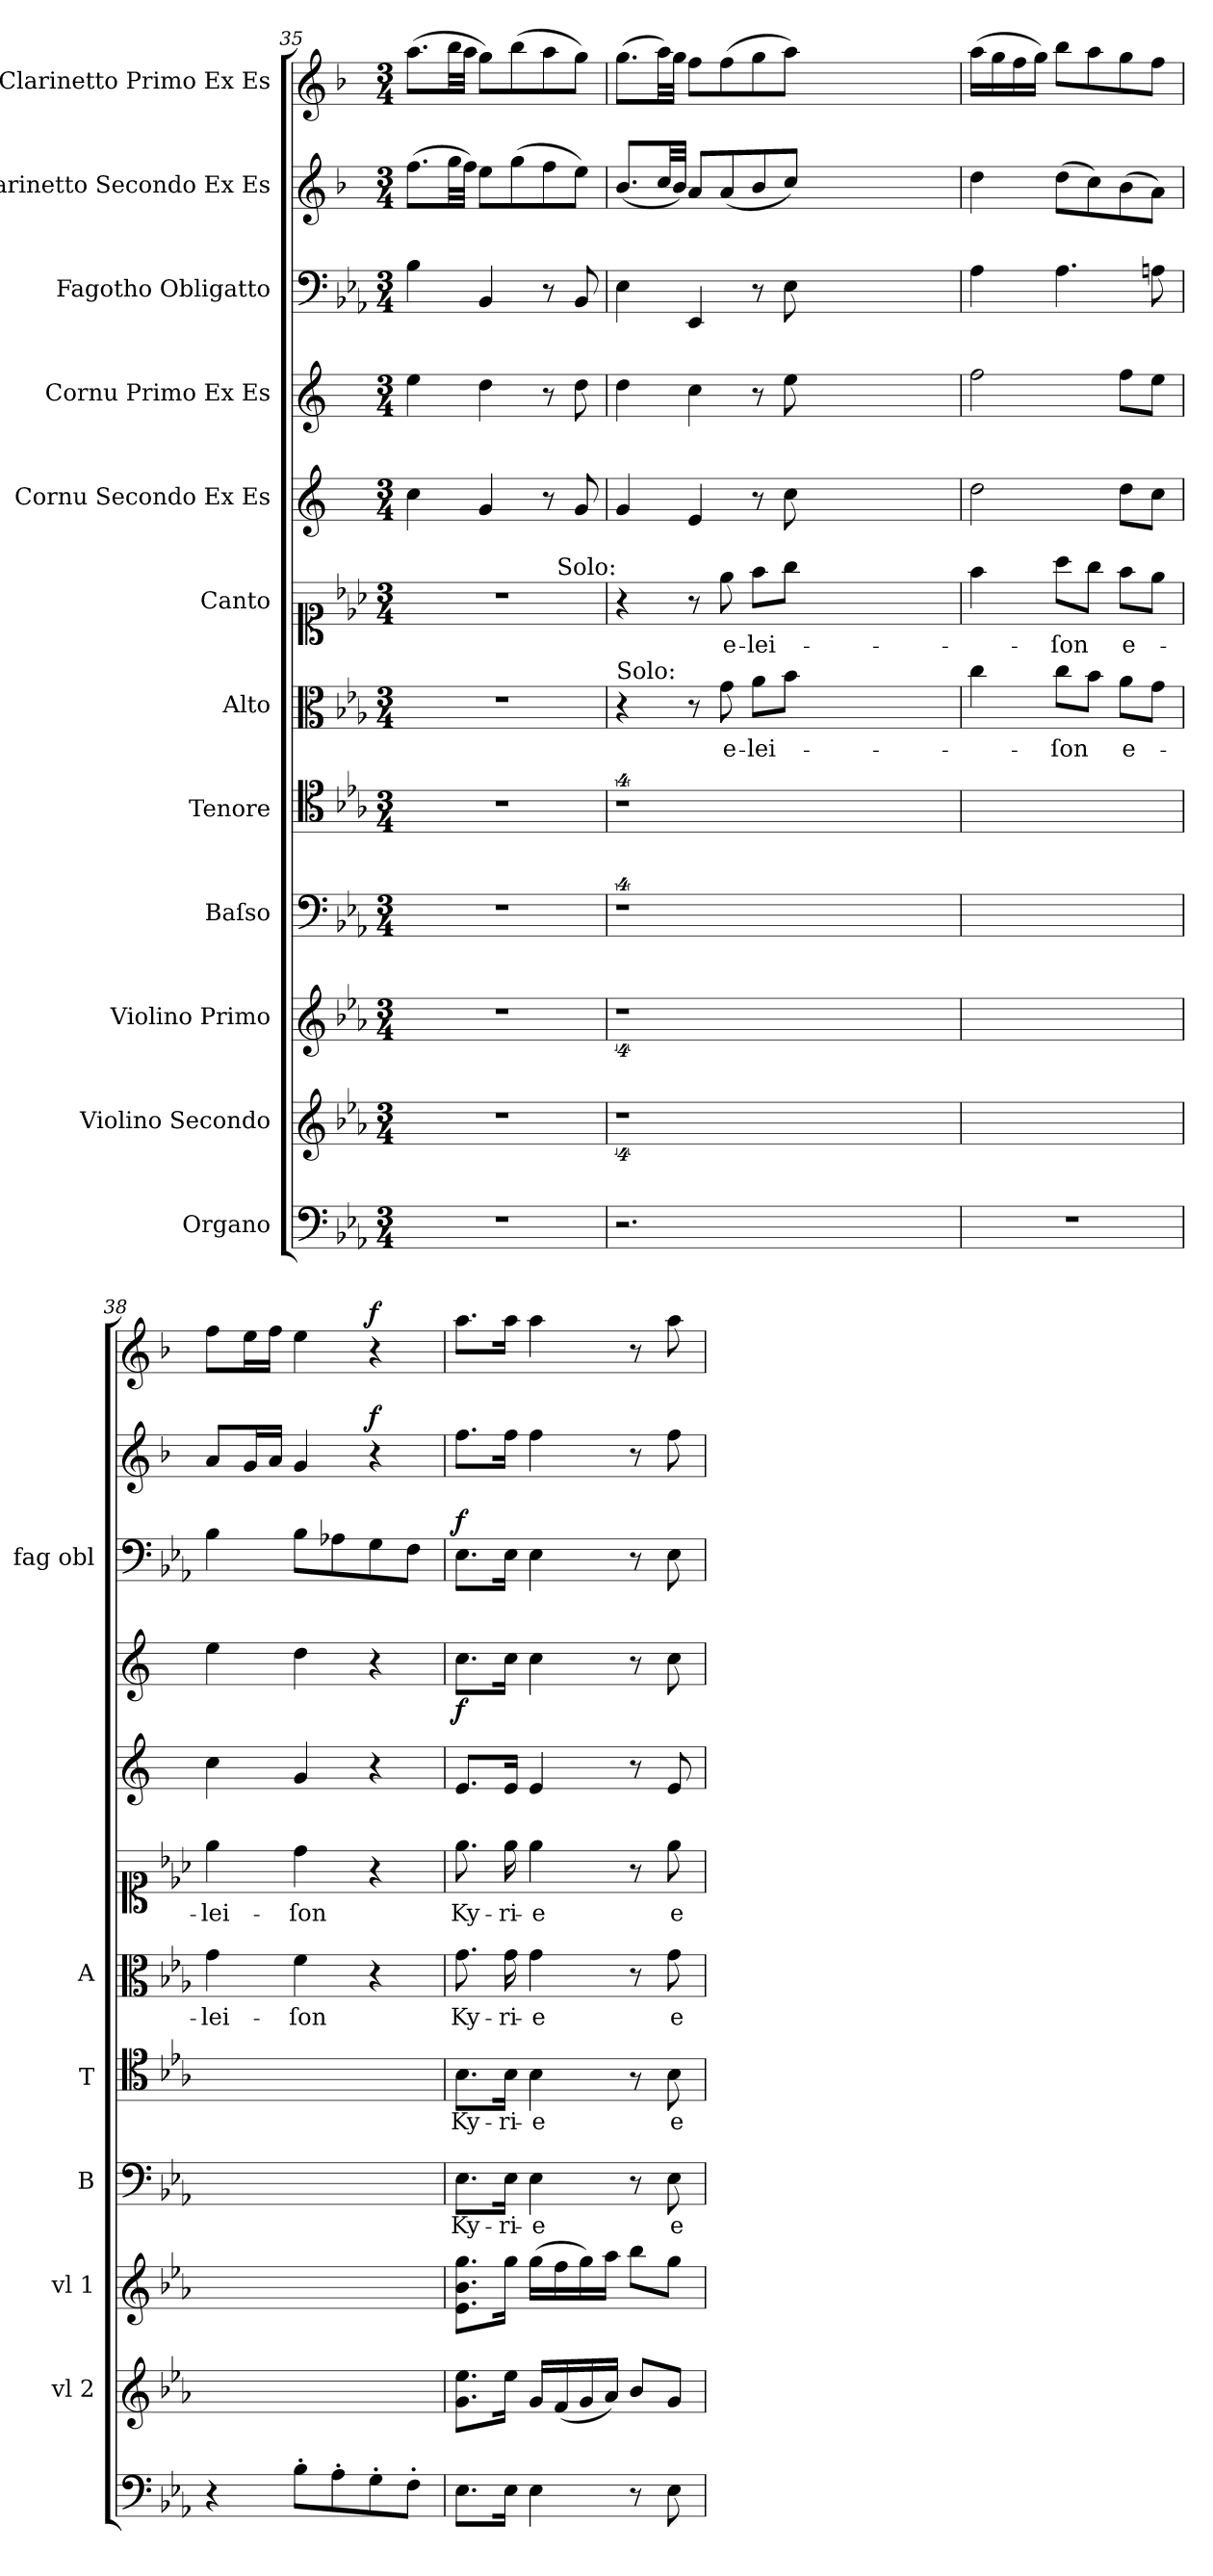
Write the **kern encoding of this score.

**kern	**kern	**kern	**kern	**text	**kern	**text	**kern	**text	**kern	**text	**kern	**dynam	**kern	**dynam	**kern	**dynam	**kern	**dynam	**kern	**dynam
*part12	*part11	*part10	*part9	*part9	*part8	*part8	*part7	*part7	*part6	*part6	*part5	*part5	*part4	*part4	*part3	*part3	*part2	*part2	*part1	*part1
*staff12	*staff11	*staff10	*staff9	*staff9	*staff8	*staff8	*staff7	*staff7	*staff6	*staff6	*staff5	*staff5	*staff4	*staff4	*staff3	*staff3	*staff2	*staff2	*staff1	*staff1
*I"Organo	*I"Violino Secondo	*I"Violino Primo	*I"Baſso	*	*I"Tenore	*	*I"Alto	*	*I"Canto	*	*I"Cornu Secondo Ex Es	*	*I"Cornu Primo Ex Es	*	*I"Fagotho Obligatto	*	*I"Clarinetto Secondo Ex Es	*	*I"Clarinetto Primo Ex Es	*
*	*I'vl 2	*I'vl 1	*I'B	*	*I'T	*	*I'A	*	*	*	*	*	*	*	*I'fag obl	*	*	*	*	*
*clefF4	*clefG2	*clefG2	*clefF4	*	*clefC4	*	*clefC3	*	*clefC1	*	*clefG2	*	*clefG2	*	*clefF4	*	*clefG2	*	*clefG2	*
*	*	*	*	*	*	*	*	*	*	*	*ITrd-2c-3	*	*ITrd-2c-3	*	*	*	*ITrd1c2	*	*ITrd1c2	*
*k[b-e-a-]	*k[b-e-a-]	*k[b-e-a-]	*k[b-e-a-]	*	*k[b-e-a-]	*	*k[b-e-a-]	*	*k[b-e-a-]	*	*k[b-e-a-]	*	*k[b-e-a-]	*	*k[b-e-a-]	*	*k[b-e-a-]	*	*k[b-e-a-]	*
*M3/4	*M3/4	*M3/4	*M3/4	*	*M3/4	*	*M3/4	*	*M3/4	*	*M3/4	*	*M3/4	*	*M3/4	*	*M3/4	*	*M3/4	*
=35	=35	=35	=35	=35	=35	=35	=35	=35	=35	=35	=35	=35	=35	=35	=35	=35	=35	=35	=35	=35
2.r	2.r	2.r	2.r	.	2.r	.	2.r	.	2.r	.	4ee-\	.	4gg\	.	4B-\	.	(8.ee-\L	.	(8.gg\L	.
.	.	.	.	.	.	.	.	.	.	.	.	.	.	.	.	.	32ff\LL	.	32aa-\LL	.
.	.	.	.	.	.	.	.	.	.	.	.	.	.	.	.	.	32ee-\JJJ)	.	32gg\JJJ	.
.	.	.	.	.	.	.	.	.	.	.	4b-/	.	4ff\	.	4BB-/	.	8dd\L	.	8ff\L)	.
.	.	.	.	.	.	.	.	.	.	.	.	.	.	.	.	.	(8ff\	.	(8aa-\	.
.	.	.	.	.	.	.	.	.	.	.	8r	.	8r	.	8r	.	8ee-\	.	8gg\	.
.	.	.	.	.	.	.	.	.	.	.	8b-/	.	8ff\	.	8BB-/	.	8dd\J)	.	8ff\J)	.
=36	=36	=36	=36	=36	=36	=36	=36	=36	=36	=36	=36	=36	=36	=36	=36	=36	=36	=36	=36	=36
!	!	!	!	!	!	!	!	!	!LO:TX:a:rj:t=Solo&colon;	!	!	!	!	!	!	!	!	!	!	!
!	!	!	!	!	!	!	!LO:TX:a:t=Solo&colon;	!	!	!	!	!	!	!	!	!	!	!	!	!
2.r	4%9r	4%9r	4%9r	.	4%9r	.	4r	.	4r	.	4b-/	.	4ff\	.	4E-\	.	(8.a-/L	.	(8.ff\L	.
.	.	.	.	.	.	.	.	.	.	.	.	.	.	.	.	.	32b-/LL	.	32gg\LL)	.
.	.	.	.	.	.	.	.	.	.	.	.	.	.	.	.	.	32a-/JJJ)	.	32ff\JJJ	.
.	.	.	.	.	.	.	8r	.	8r	.	4g/	.	4ee-\	.	4EE-/	.	8g/L	.	8ee-\L	.
.	.	.	.	.	.	.	8g\	e-	8ee-\	e-	.	.	.	.	.	.	(8g/	.	(8ee-\	.
.	.	.	.	.	.	.	8a-\L	-lei-	8ff\L	-lei-	8r	.	8r	.	8r	.	8a-/	.	8ff\	.
.	.	.	.	.	.	.	8b-\J	.	8gg\J	.	8ee-\	.	8gg\	.	8E-\	.	8b-/J)	.	8gg\J)	.
1.ryy	.	.	.	.	.	.	1.ryy	.	1.ryy	.	1.ryy	.	1.ryy	.	1.ryy	.	1.ryy	.	1.ryy	.
=37	=37	=37	=37	=37	=37	=37	=37	=37	=37	=37	=37	=37	=37	=37	=37	=37	=37	=37	=37	=37
2.r	2.ryy	2.ryy	2.ryy	.	2.ryy	.	4cc\	.	4ff\	.	2ff\	.	2aa-\	.	4A-\	.	4cc\	.	(16gg\LL	.
.	.	.	.	.	.	.	.	.	.	.	.	.	.	.	.	.	.	.	16ff\	.
.	.	.	.	.	.	.	.	.	.	.	.	.	.	.	.	.	.	.	16ee-\	.
.	.	.	.	.	.	.	.	.	.	.	.	.	.	.	.	.	.	.	16ff\JJ)	.
.	.	.	.	.	.	.	8cc\L	-ſon	8aa-\L	-ſon	.	.	.	.	4.A-\	.	(8cc\L	.	8aa-\L	.
.	.	.	.	.	.	.	8b-\J	.	8gg\J	.	.	.	.	.	.	.	8b-\)	.	8gg\	.
.	.	.	.	.	.	.	8a-\L	e-	8ff\L	e-	8ff\L	.	8aa-\L	.	.	.	(8a-\	.	8ff\	.
.	.	.	.	.	.	.	8g\J	.	8ee-\J	.	8ee-\J	.	8gg\J	.	8An\	.	8g\J)	.	8ee-\J	.
=38	=38	=38	=38	=38	=38	=38	=38	=38	=38	=38	=38	=38	=38	=38	=38	=38	=38	=38	=38	=38
4r	2.ryy	2.ryy	2.ryy	.	2.ryy	.	4g\	-lei-	4ee-\	-lei-	4ee-\	.	4gg\	.	4B-\	.	8g/L	.	8ee-\L	.
.	.	.	.	.	.	.	.	.	.	.	.	.	.	.	.	.	16f/L	.	16dd\L	.
.	.	.	.	.	.	.	.	.	.	.	.	.	.	.	.	.	16g/JJ	.	16ee-\JJ	.
8B-'\L	.	.	.	.	.	.	4f\	-ſon	4dd\	-ſon	4b-/	.	4ff\	.	8B-\L	.	4f/	.	4dd\	.
8A-'\	.	.	.	.	.	.	.	.	.	.	.	.	.	.	8A-X\	.	.	.	.	.
!	!	!	!	!	!	!	!	!	!	!	!	!	!	!	!	!	!	!LO:DY:a	!	!LO:DY:a
8G'\	.	.	.	.	.	.	4r	.	4r	.	4r	.	4r	.	8G\	.	4r	f	4r	f
8F'\J	.	.	.	.	.	.	.	.	.	.	.	.	.	.	8F\J	.	.	.	.	.
=39	=39	=39	=39	=39	=39	=39	=39	=39	=39	=39	=39	=39	=39	=39	=39	=39	=39	=39	=39	=39
!	!	!	!	!	!	!	!	!	!	!	!	!LO:DY:a	!	!	!	!LO:DY:a	!	!	!	!
8.E-\L	8.g\ 8.ee-\L	8.e-\ 8.b-\ 8.gg\L	8.E-\L	Ky-	8.B-\L	Ky-	8.g\	Ky-	8.ee-\	Ky-	8.g/L	for	8.ee-\L	f	8.E-\L	f	8.ee-\L	.	8.gg\L	.
16E-\Jk	16ee-\Jk	16gg\Jk	16E-\Jk	-ri-	16B-\Jk	-ri-	16g\	-ri-	16ee-\	-ri-	16g/Jk	.	16ee-\Jk	.	16E-\Jk	.	16ee-\Jk	.	16gg\Jk	.
4E-\	16g/LL	(16gg\LL	4E-\	-e	4B-\	-e	4g\	-e	4ee-\	-e	4g/	.	4ee-\	.	4E-\	.	4ee-\	.	4gg\	.
.	(16f/	16ff\	.	.	.	.	.	.	.	.	.	.	.	.	.	.	.	.	.	.
.	16g/	16gg\)	.	.	.	.	.	.	.	.	.	.	.	.	.	.	.	.	.	.
.	16a-/JJ)	16aa-\JJ	.	.	.	.	.	.	.	.	.	.	.	.	.	.	.	.	.	.
8r	8b-/L	8bb-\L	8r	.	8r	.	8r	.	8r	.	8r	.	8r	.	8r	.	8r	.	8r	.
8E-\	8g/J	8gg\J	8E-\	e-	8B-\	e-	8g\	e-	8ee-\	e-	8g/	.	8ee-\	.	8E-\	.	8ee-\	.	8gg\	.
=	=	=	=	=	=	=	=	=	=	=	=	=	=	=	=	=	=	=	=	=
*-	*-	*-	*-	*-	*-	*-	*-	*-	*-	*-	*-	*-	*-	*-	*-	*-	*-	*-	*-	*-
